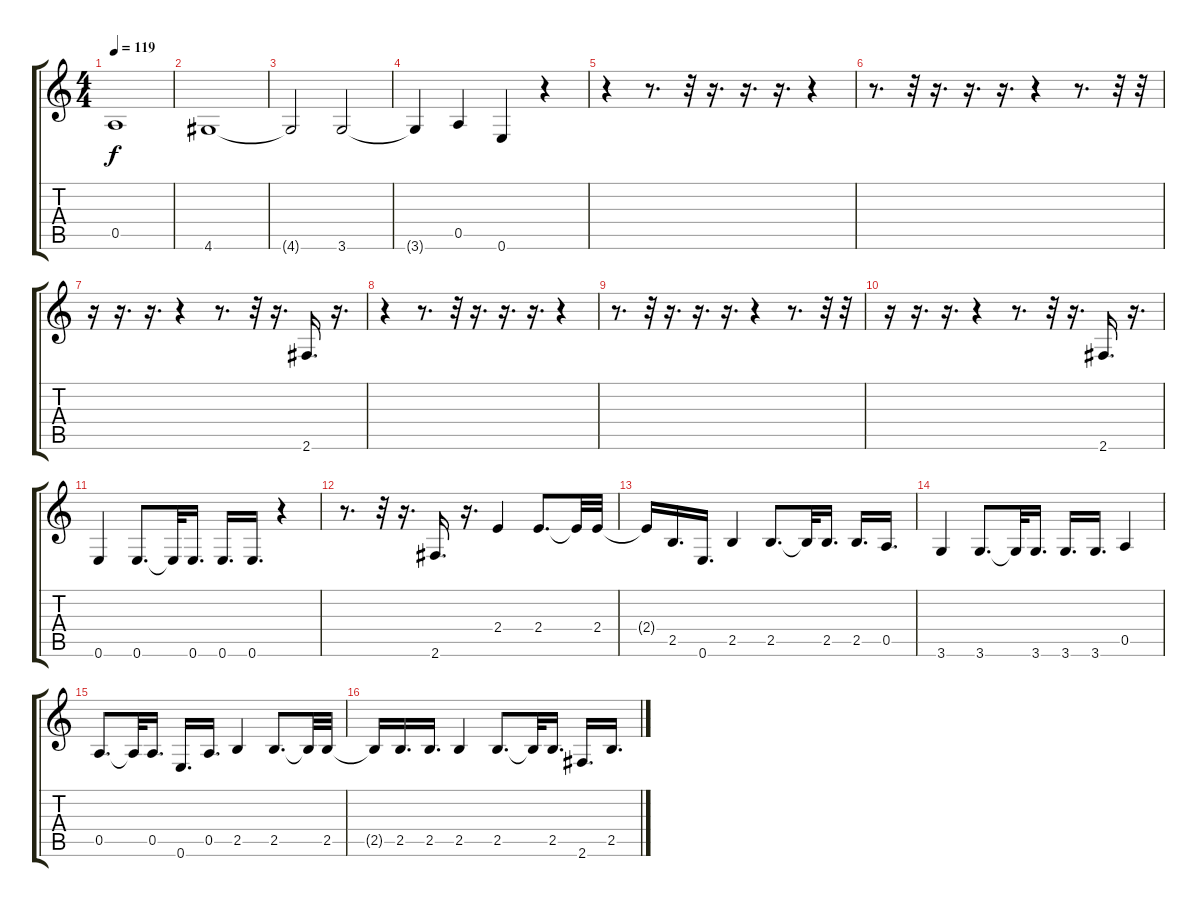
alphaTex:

\track "" {instrument fretlessbass}
\staff {score tabs}
\tuning (E4 B3 G3 D3 A2 E2) {hide}
\ts (4 4)
\tempo 119
\clef g2
\ks c
0.5{t}.1{dy f} |
4.6.1 |
4.6{t}.2 3.6.2 |
3.6{t}.4 0.5.4 0.6.4 r.4 |
r.4 r.8{d} r.32 r.16{d} r.16{d} r.16{d} r.4 |
r.8{d} r.32 r.16{d} r.16{d} r.16{d} r.4 r.8{d} r.32 r.32 |
r.16 r.16{d} r.16{d} r.4 r.8{d} r.32 r.16{d} 2.6.16{d} r.16{d} |
r.4 r.8{d} r.32 r.16{d} r.16{d} r.16{d} r.4 |
r.8{d} r.32 r.16{d} r.16{d} r.16{d} r.4 r.8{d} r.32 r.32 |
r.16 r.16{d} r.16{d} r.4 r.8{d} r.32 r.16{d} 2.6.16{d} r.16{d} |
0.6.4 0.6.8{d} 0.6{t}.32 0.6.16{d} 0.6.16{d} 0.6.16{d} r.4 |
r.8{d} r.32 r.16{d} 2.6.16{d} r.16{d} 2.4.4 2.4.8{d} 2.4{t}.32 2.4.32 |
2.4{t}.16 2.5.16{d} 0.6.16{d} 2.5.4 2.5.8{d} 2.5{t}.32 2.5.16{d} 2.5.16{d} 0.5.16{d} |
3.6.4 3.6.8{d} 3.6{t}.32 3.6.16{d} 3.6.16{d} 3.6.16{d} 0.5.4 |
0.5.8{d} 0.5{t}.32 0.5.16{d} 0.6.16{d} 0.5.16{d} 2.5.4 2.5.8{d} 2.5{t}.32 2.5.32 |
2.5{t}.16 2.5.16{d} 2.5.16{d} 2.5.4 2.5.8{d} 2.5{t}.32 2.5.16{d} 2.6.16{d} 2.5.16{d}
